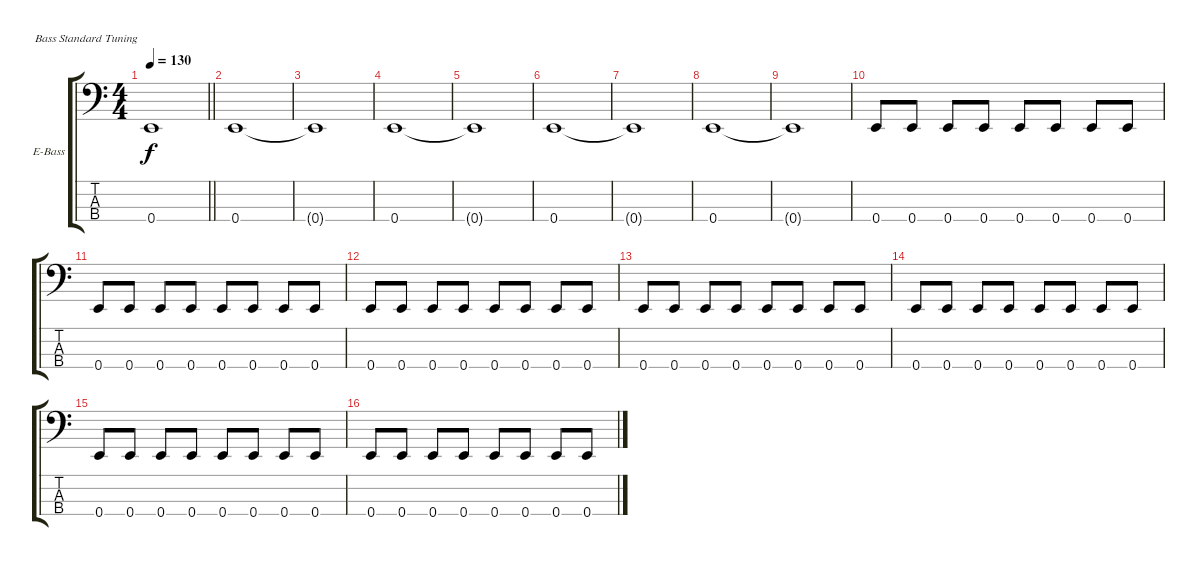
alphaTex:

\defaultSystemsLayout 4
\bracketExtendMode groupsimilarinstruments
\firstSystemTrackNameOrientation horizontal
\otherSystemsTrackNameOrientation horizontal
\chordDiagramsInScore
\track ("Electric Bass" "E-Bass") {instrument electricbassfinger}
\staff {score tabs}
\tuning (G2 D2 A1 E1)
\ts (4 4)
\tempo 130
\clef f4
\barLineRight lightlight
\ks c
0.4{t}.1{dy f} |
0.4.1 |
0.4{t}.1 |
0.4.1 |
0.4{t}.1 |
0.4.1 |
0.4{t}.1 |
0.4.1 |
0.4{t}.1 |
0.4.8 0.4.8 0.4.8 0.4.8 0.4.8 0.4.8 0.4.8 0.4.8 |
0.4.8 0.4.8 0.4.8 0.4.8 0.4.8 0.4.8 0.4.8 0.4.8 |
0.4.8 0.4.8 0.4.8 0.4.8 0.4.8 0.4.8 0.4.8 0.4.8 |
0.4.8 0.4.8 0.4.8 0.4.8 0.4.8 0.4.8 0.4.8 0.4.8 |
0.4.8 0.4.8 0.4.8 0.4.8 0.4.8 0.4.8 0.4.8 0.4.8 |
0.4.8 0.4.8 0.4.8 0.4.8 0.4.8 0.4.8 0.4.8 0.4.8 |
0.4.8 0.4.8 0.4.8 0.4.8 0.4.8 0.4.8 0.4.8 0.4.8
